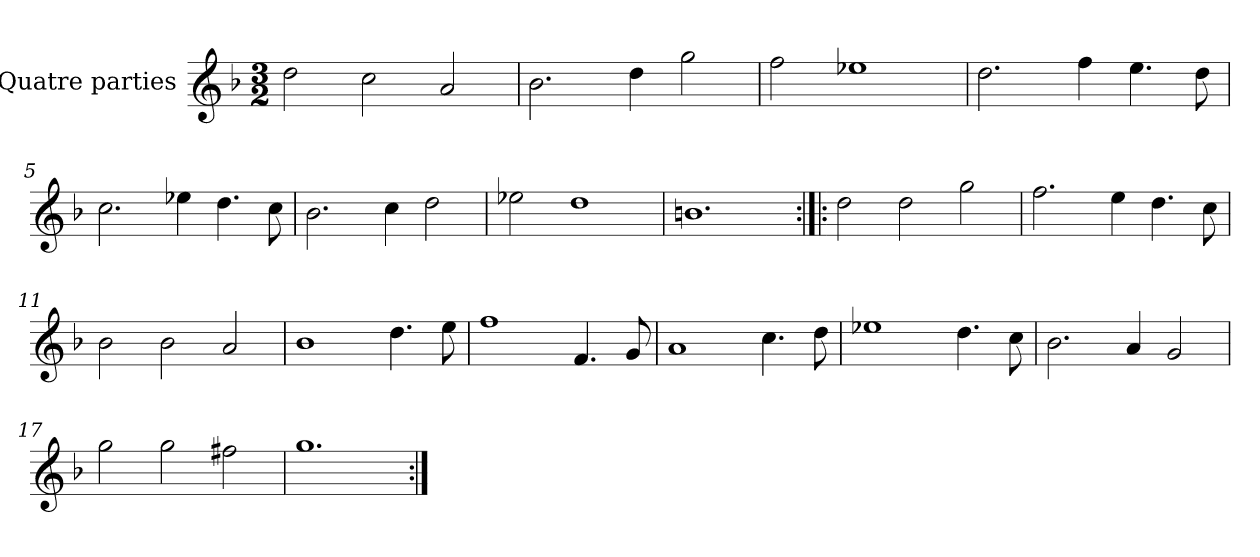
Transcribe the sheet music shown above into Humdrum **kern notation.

**kern
*part1
*staff1
*I"Quatre parties
*clefG2
*k[b-]
*M3/2
*MM180
=1
2dd\
2cc\
2a/
=2
2.b-\
4dd\
2gg\
=3
2ff\
1ee-X
=4
2.dd\
4ff\
4.ee\
8dd\
=5
2.cc\
4ee-X\
4.dd\
8cc\
=6
2.b-\
4cc\
2dd\
=7
2ee-X\
1dd
=8
1.bn
=9:|!|:
2dd\
2dd\
2gg\
=10
2.ff\
4ee\
4.dd\
8cc\
=11
2b-\
2b-\
2a/
=12
1b-
4.dd\
8ee\
=13
1ff
4.f/
8g/
=14
1a
4.cc\
8dd\
=15
1ee-X
4.dd\
8cc\
=16
2.b-\
4a/
2g/
=17
2gg\
2gg\
2ff#X\
=18
1.gg
=:|!
*-
